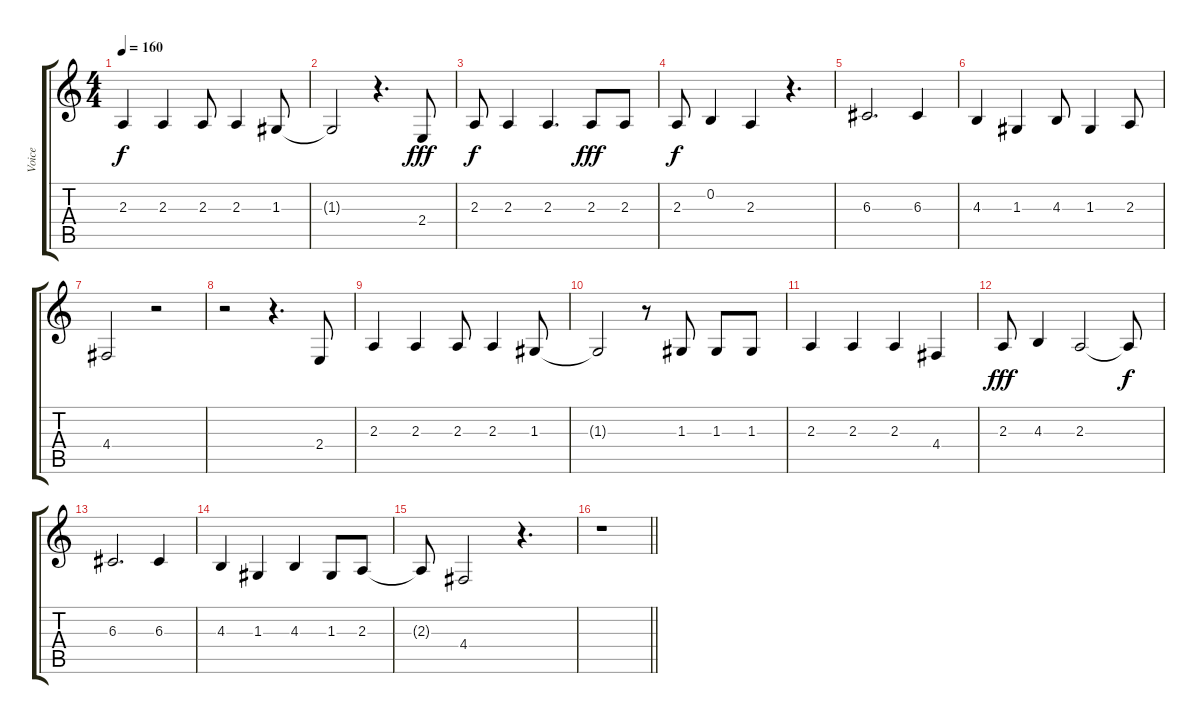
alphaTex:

\track ("Voice" "Voice") {instrument tenorsax}
\staff {score tabs}
\tuning (E4 B3 G3 D3 A2 E2) {hide}
\ts (4 4)
\tempo 160
\clef g2
\ks c
2.3.4{dy f} 2.3.4 2.3.8 2.3.4 1.3.8 |
1.3{t}.2 r.4{d} 2.4.8{dy fff} |
2.3.8{dy f} 2.3.4 2.3.4{d} 2.3.8{dy fff} 2.3.8 |
2.3.8{dy f} 0.2.4 2.3.4 r.4{d} |
6.3.2{d} 6.3.4 |
4.3.4 1.3.4 4.3.8 1.3.4 2.3.8 |
4.4.2 r.2 |
r.2 r.4{d} 2.4.8 |
2.3.4 2.3.4 2.3.8 2.3.4 1.3.8 |
1.3{t}.2 r.8 1.3.8 1.3.8 1.3.8 |
2.3.4 2.3.4 2.3.4 4.4.4 |
2.3.8{dy fff} 4.3.4 2.3.2 2.3{t}.8{dy f} |
6.3.2{d} 6.3.4 |
4.3.4 1.3.4 4.3.4 1.3.8 2.3.8 |
2.3{t}.8 4.4.2 r.4{d} |
\barLineRight lightlight
r.1
